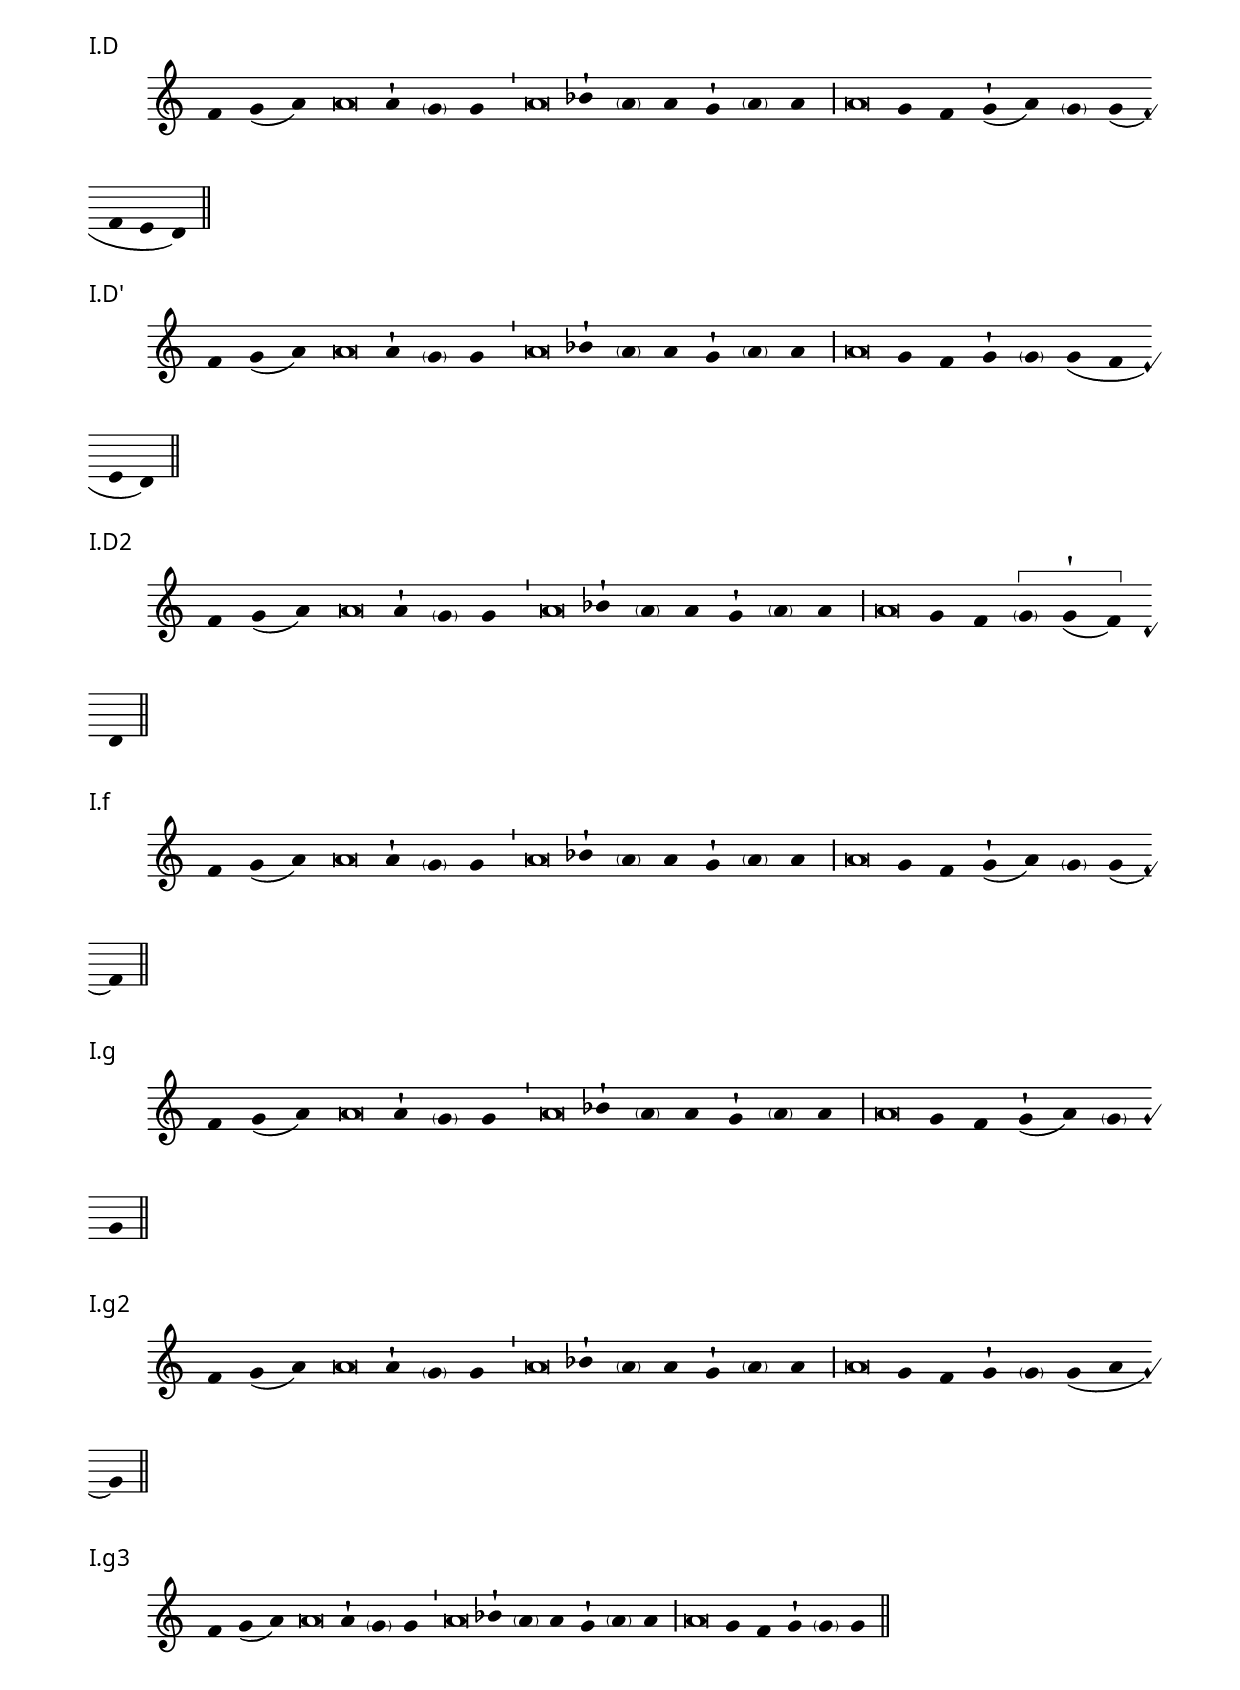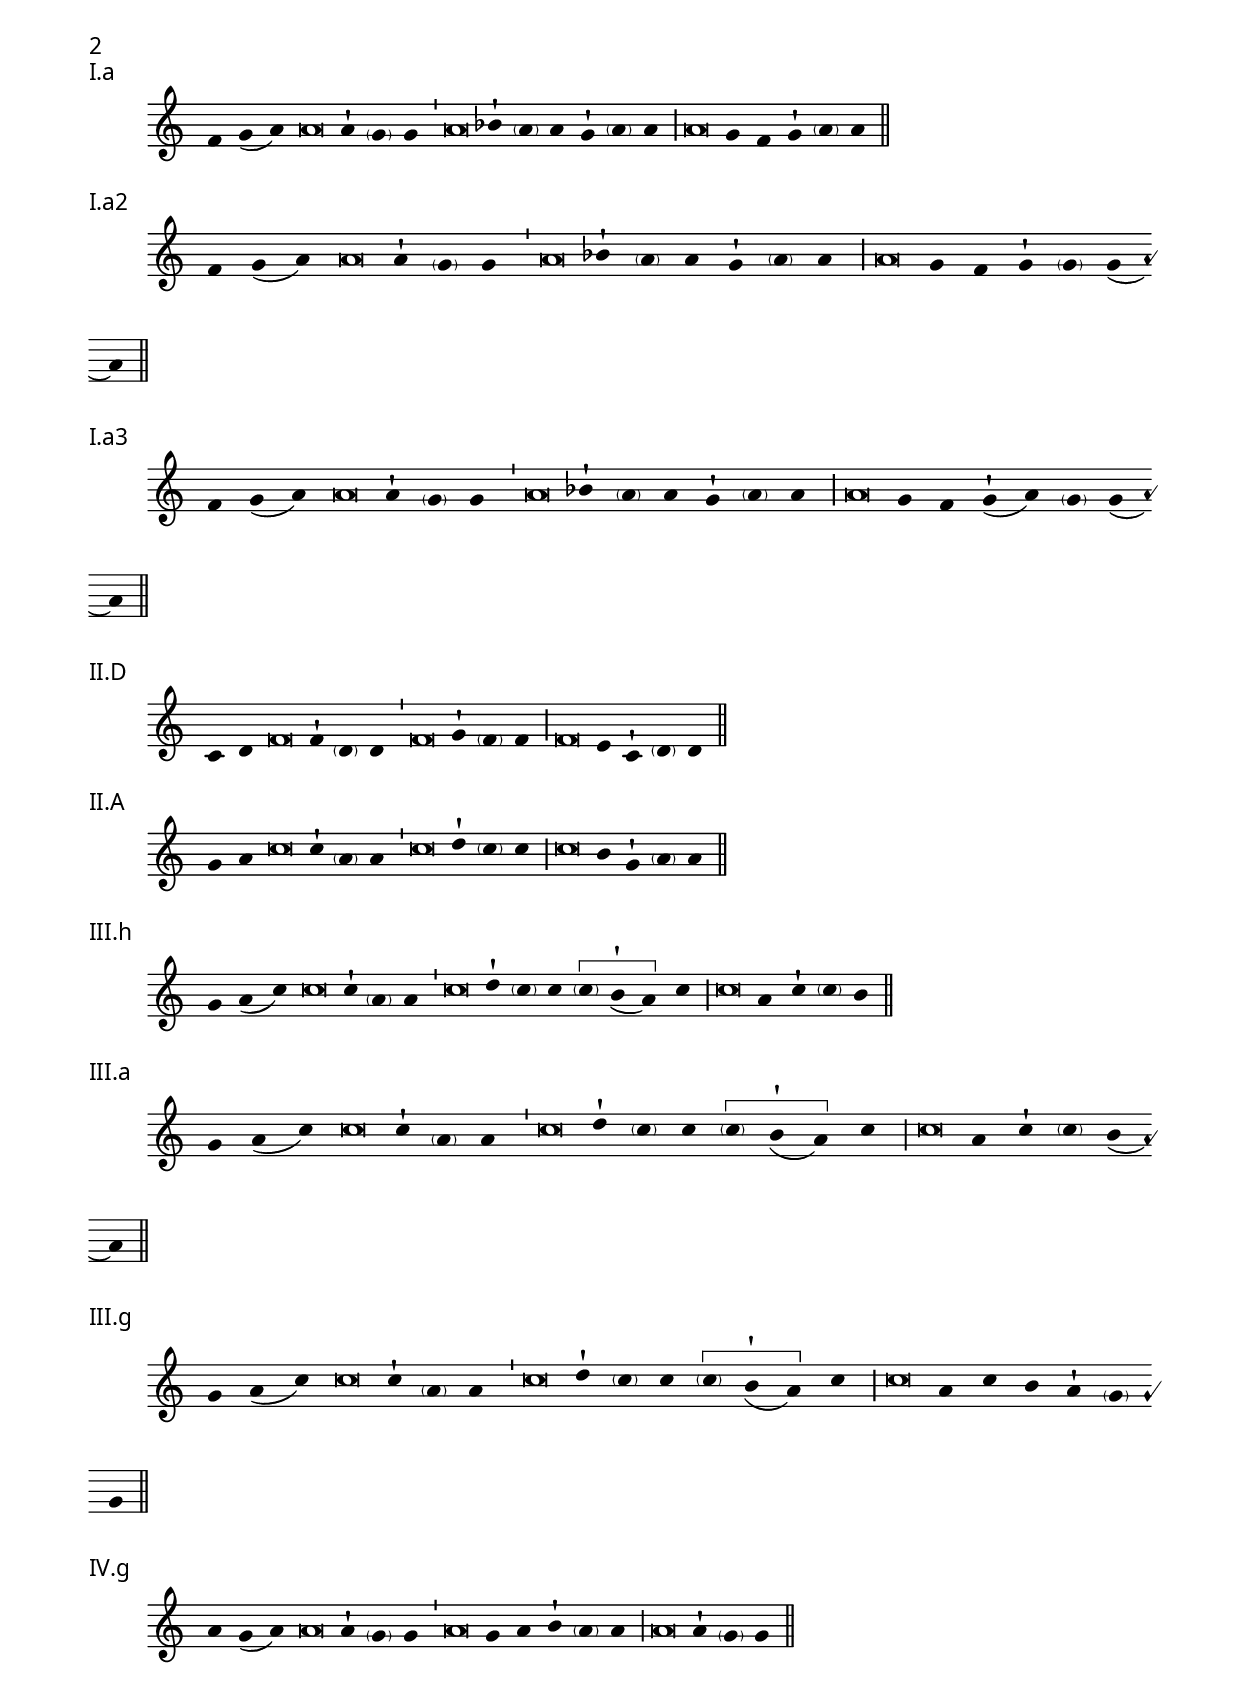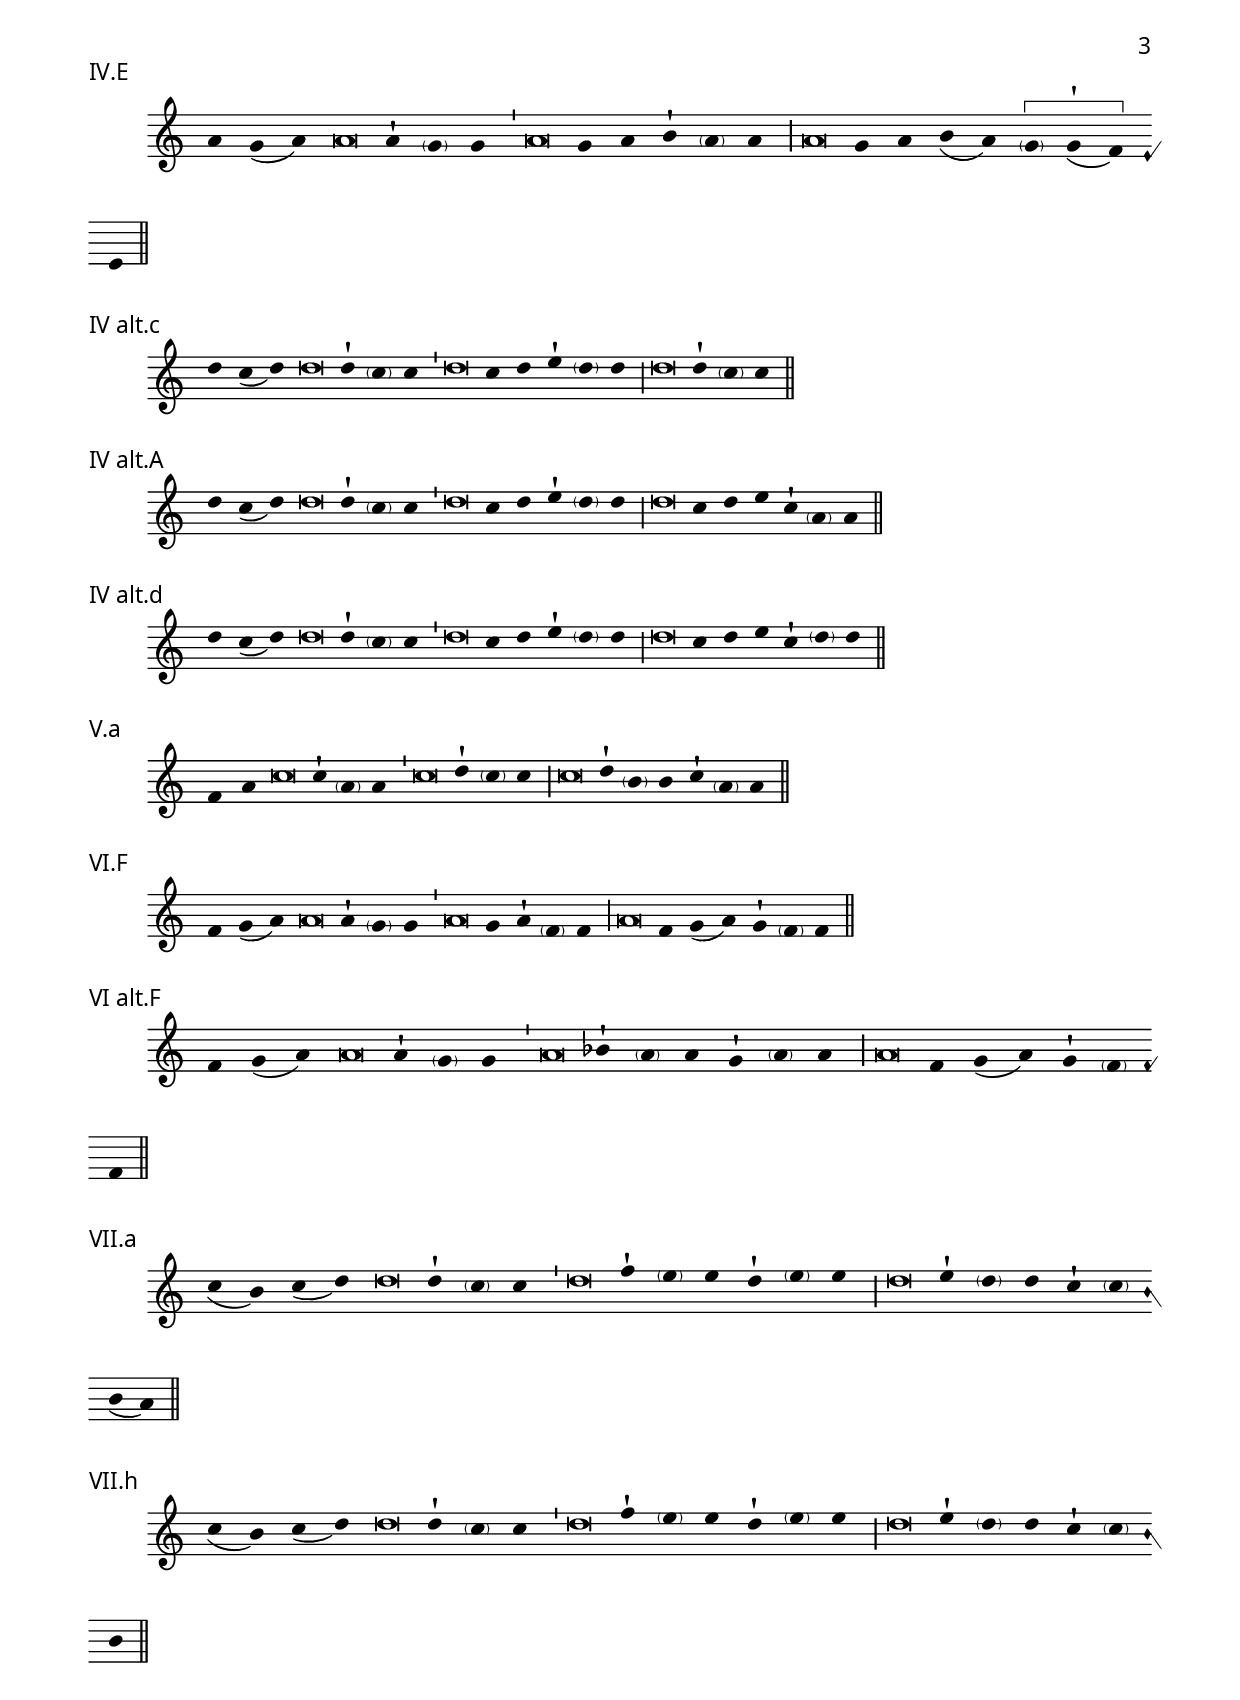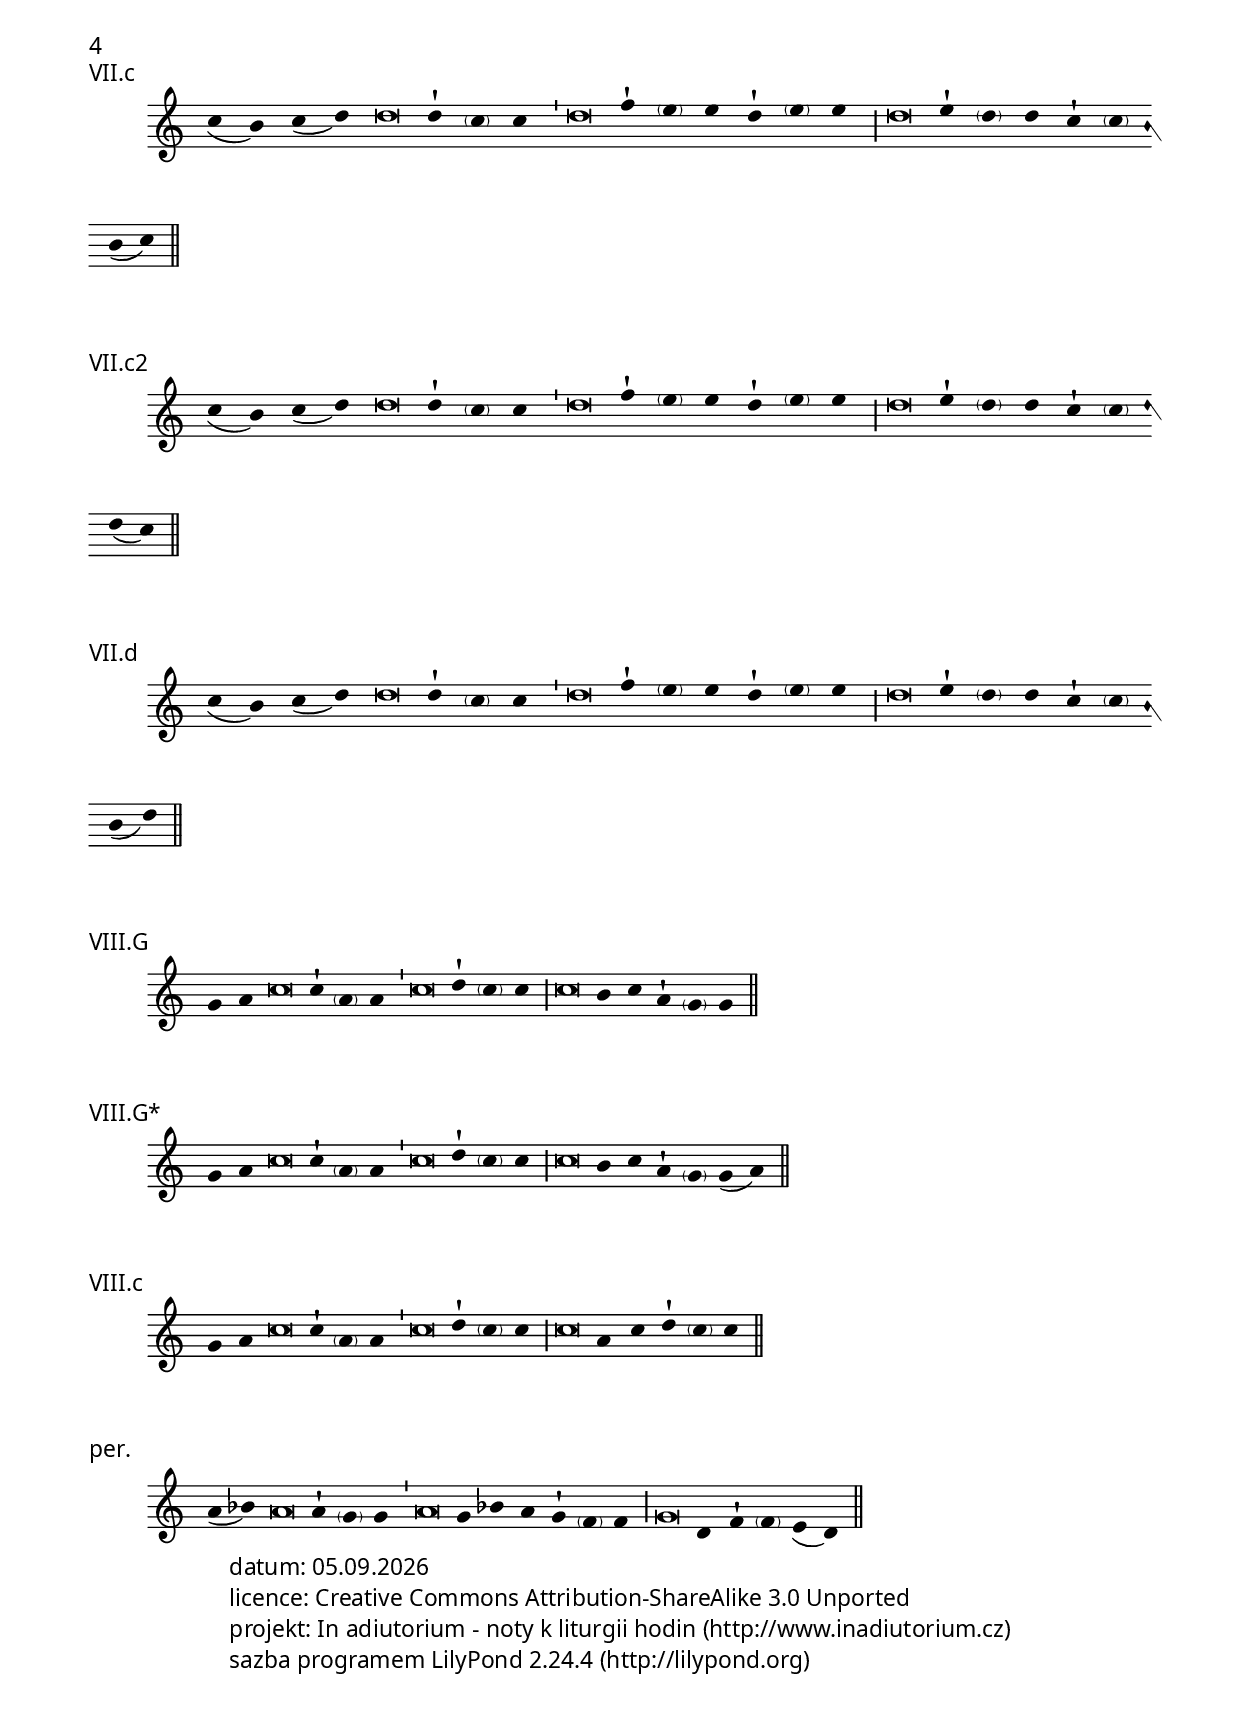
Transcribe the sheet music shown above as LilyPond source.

% generated by psalmtone.rb
\version "2.19.4"
\include "spolecne.ly"

\paper {
  scoreTitleMarkup = \markup\concat {
    \fromproperty #'header:modus . \fromproperty #'header:differentia
  }
}
\score{
  \relative c' {
    \choralniRezimPsalmodie
    f4 g( a)
    a\breve*1/8 a4^! \parenthesize g g \barMin
    a\breve*1/8 bes4^! \parenthesize a a g^! \parenthesize a a \barMaior
    a\breve*1/8 g4 f g(^! a) \parenthesize g g( f e d) \barFinalis
  }
  \header {
    modus = "I"
    differentia = "D"
    id = "I-D"
    piece = \markup\sestavTitulekBezZalmu
  }
  \layout { \layoutPsalmodie }
}
\score{
  \relative c' {
    \choralniRezimPsalmodie
    f4 g( a)
    a\breve*1/8 a4^! \parenthesize g g \barMin
    a\breve*1/8 bes4^! \parenthesize a a g^! \parenthesize a a \barMaior
    a\breve*1/8 g4 f g^! \parenthesize g g( f e d) \barFinalis
  }
  \header {
    modus = "I"
    differentia = "D'"
    id = "I-D'"
    piece = \markup\sestavTitulekBezZalmu
  }
  \layout { \layoutPsalmodie }
}
\score{
  \relative c' {
    \choralniRezimPsalmodie
    f4 g( a)
    a\breve*1/8 a4^! \parenthesize g g \barMin
    a\breve*1/8 bes4^! \parenthesize a a g^! \parenthesize a a \barMaior
    a\breve*1/8 g4 f \parenthesize g -\tweak HorizontalBracketText.text \markup\musicglyph #"scripts.ustaccatissimo" \startGroup g( f) \stopGroup d \barFinalis
  }
  \header {
    modus = "I"
    differentia = "D2"
    id = "I-D2"
    piece = \markup\sestavTitulekBezZalmu
  }
  \layout { \layoutPsalmodie }
}
\score{
  \relative c' {
    \choralniRezimPsalmodie
    f4 g( a)
    a\breve*1/8 a4^! \parenthesize g g \barMin
    a\breve*1/8 bes4^! \parenthesize a a g^! \parenthesize a a \barMaior
    a\breve*1/8 g4 f g(^! a) \parenthesize g g( f) \barFinalis
  }
  \header {
    modus = "I"
    differentia = "f"
    id = "I-f"
    piece = \markup\sestavTitulekBezZalmu
  }
  \layout { \layoutPsalmodie }
}
\score{
  \relative c' {
    \choralniRezimPsalmodie
    f4 g( a)
    a\breve*1/8 a4^! \parenthesize g g \barMin
    a\breve*1/8 bes4^! \parenthesize a a g^! \parenthesize a a \barMaior
    a\breve*1/8 g4 f g(^! a) \parenthesize g g \barFinalis
  }
  \header {
    modus = "I"
    differentia = "g"
    id = "I-g"
    piece = \markup\sestavTitulekBezZalmu
  }
  \layout { \layoutPsalmodie }
}
\score{
  \relative c' {
    \choralniRezimPsalmodie
    f4 g( a)
    a\breve*1/8 a4^! \parenthesize g g \barMin
    a\breve*1/8 bes4^! \parenthesize a a g^! \parenthesize a a \barMaior
    a\breve*1/8 g4 f g^! \parenthesize g g( a g) \barFinalis
  }
  \header {
    modus = "I"
    differentia = "g2"
    id = "I-g2"
    piece = \markup\sestavTitulekBezZalmu
  }
  \layout { \layoutPsalmodie }
}
\score{
  \relative c' {
    \choralniRezimPsalmodie
    f4 g( a)
    a\breve*1/8 a4^! \parenthesize g g \barMin
    a\breve*1/8 bes4^! \parenthesize a a g^! \parenthesize a a \barMaior
    a\breve*1/8 g4 f g^! \parenthesize g g \barFinalis
  }
  \header {
    modus = "I"
    differentia = "g3"
    id = "I-g3"
    piece = \markup\sestavTitulekBezZalmu
  }
  \layout { \layoutPsalmodie }
}
\score{
  \relative c' {
    \choralniRezimPsalmodie
    f4 g( a)
    a\breve*1/8 a4^! \parenthesize g g \barMin
    a\breve*1/8 bes4^! \parenthesize a a g^! \parenthesize a a \barMaior
    a\breve*1/8 g4 f g^! \parenthesize a a \barFinalis
  }
  \header {
    modus = "I"
    differentia = "a"
    id = "I-a"
    piece = \markup\sestavTitulekBezZalmu
  }
  \layout { \layoutPsalmodie }
}
\score{
  \relative c' {
    \choralniRezimPsalmodie
    f4 g( a)
    a\breve*1/8 a4^! \parenthesize g g \barMin
    a\breve*1/8 bes4^! \parenthesize a a g^! \parenthesize a a \barMaior
    a\breve*1/8 g4 f g^! \parenthesize g g( a) \barFinalis
  }
  \header {
    modus = "I"
    differentia = "a2"
    id = "I-a2"
    piece = \markup\sestavTitulekBezZalmu
  }
  \layout { \layoutPsalmodie }
}
\score{
  \relative c' {
    \choralniRezimPsalmodie
    f4 g( a)
    a\breve*1/8 a4^! \parenthesize g g \barMin
    a\breve*1/8 bes4^! \parenthesize a a g^! \parenthesize a a \barMaior
    a\breve*1/8 g4 f g(^! a) \parenthesize g g( a) \barFinalis
  }
  \header {
    modus = "I"
    differentia = "a3"
    id = "I-a3"
    piece = \markup\sestavTitulekBezZalmu
  }
  \layout { \layoutPsalmodie }
}

\score{
  \relative c' {
    \choralniRezimPsalmodie
    c4 d
    f\breve*1/8 f4^! \parenthesize d d \barMin
    f\breve*1/8 g4^! \parenthesize f f \barMaior
    f\breve*1/8 e4 c^! \parenthesize d d \barFinalis
  }
  \header {
    modus = "II"
    differentia = "D"
    id = "II-D"
    piece = \markup\sestavTitulekBezZalmu
  }
  \layout { \layoutPsalmodie }
}

\score{
  \relative c'' {
    \choralniRezimPsalmodie
    g4 a
    c\breve*1/8 c4^! \parenthesize a a \barMin
    c\breve*1/8 d4^! \parenthesize c c \barMaior
    c\breve*1/8 b4 g^! \parenthesize a a \barFinalis
  }
  \header {
    modus = "II"
    differentia = "A"
    id = "II-A"
    piece = \markup\sestavTitulekBezZalmu
  }
  \layout { \layoutPsalmodie }
}

\score{
  \relative c'' {
    \choralniRezimPsalmodie
    g4 a( c)
    c\breve*1/8 c4^! \parenthesize a a \barMin
    c\breve*1/8 d4^! \parenthesize c c \parenthesize c -\tweak HorizontalBracketText.text \markup\musicglyph #"scripts.ustaccatissimo" \startGroup b( a) \stopGroup c \barMaior
    c\breve*1/8 a4 c^! \parenthesize c b \barFinalis
  }
  \header {
    modus = "III"
    differentia = "h"
    id = "III-h"
    piece = \markup\sestavTitulekBezZalmu
  }
  \layout { \layoutPsalmodie }
}
\score{
  \relative c'' {
    \choralniRezimPsalmodie
    g4 a( c)
    c\breve*1/8 c4^! \parenthesize a a \barMin
    c\breve*1/8 d4^! \parenthesize c c \parenthesize c -\tweak HorizontalBracketText.text \markup\musicglyph #"scripts.ustaccatissimo" \startGroup b( a) \stopGroup c \barMaior
    c\breve*1/8 a4 c^! \parenthesize c b( a) \barFinalis
  }
  \header {
    modus = "III"
    differentia = "a"
    id = "III-a"
    piece = \markup\sestavTitulekBezZalmu
  }
  \layout { \layoutPsalmodie }
}
\score{
  \relative c'' {
    \choralniRezimPsalmodie
    g4 a( c)
    c\breve*1/8 c4^! \parenthesize a a \barMin
    c\breve*1/8 d4^! \parenthesize c c \parenthesize c -\tweak HorizontalBracketText.text \markup\musicglyph #"scripts.ustaccatissimo" \startGroup b( a) \stopGroup c \barMaior
    c\breve*1/8 a4 c b a^! \parenthesize g g \barFinalis
  }
  \header {
    modus = "III"
    differentia = "g"
    id = "III-g"
    piece = \markup\sestavTitulekBezZalmu
  }
  \layout { \layoutPsalmodie }
}

\score{
  \relative c'' {
    \choralniRezimPsalmodie
    a4 g( a)
    a\breve*1/8 a4^! \parenthesize g g \barMin
    a\breve*1/8 g4 a b^! \parenthesize a a \barMaior
    a\breve*1/8 a4^! \parenthesize g g \barFinalis
  }
  \header {
    modus = "IV"
    differentia = "g"
    id = "IV-g"
    piece = \markup\sestavTitulekBezZalmu
  }
  \layout { \layoutPsalmodie }
}
\score{
  \relative c'' {
    \choralniRezimPsalmodie
    a4 g( a)
    a\breve*1/8 a4^! \parenthesize g g \barMin
    a\breve*1/8 g4 a b^! \parenthesize a a \barMaior
    a\breve*1/8 g4 a b( a) \parenthesize g -\tweak HorizontalBracketText.text \markup\musicglyph #"scripts.ustaccatissimo" \startGroup g( f) \stopGroup e \barFinalis
  }
  \header {
    modus = "IV"
    differentia = "E"
    id = "IV-E"
    piece = \markup\sestavTitulekBezZalmu
  }
  \layout { \layoutPsalmodie }
}

\score{
  \relative c'' {
    \choralniRezimPsalmodie
    d4 c( d)
    d\breve*1/8 d4^! \parenthesize c c \barMin
    d\breve*1/8 c4 d e^! \parenthesize d d \barMaior
    d\breve*1/8 d4^! \parenthesize c c \barFinalis
  }
  \header {
    modus = "IV alt"
    differentia = "c"
    id = "IValt-c"
    piece = \markup\sestavTitulekBezZalmu
  }
  \layout { \layoutPsalmodie }
}
\score{
  \relative c'' {
    \choralniRezimPsalmodie
    d4 c( d)
    d\breve*1/8 d4^! \parenthesize c c \barMin
    d\breve*1/8 c4 d e^! \parenthesize d d \barMaior
    d\breve*1/8 c4 d e c^! \parenthesize a a \barFinalis
  }
  \header {
    modus = "IV alt"
    differentia = "A"
    id = "IValt-A"
    piece = \markup\sestavTitulekBezZalmu
  }
  \layout { \layoutPsalmodie }
}
\score{
  \relative c'' {
    \choralniRezimPsalmodie
    d4 c( d)
    d\breve*1/8 d4^! \parenthesize c c \barMin
    d\breve*1/8 c4 d e^! \parenthesize d d \barMaior
    d\breve*1/8 c4 d e c^! \parenthesize d d \barFinalis
  }
  \header {
    modus = "IV alt"
    differentia = "d"
    id = "IValt-d"
    piece = \markup\sestavTitulekBezZalmu
  }
  \layout { \layoutPsalmodie }
}

\score{
  \relative c' {
    \choralniRezimPsalmodie
    f4 a
    c\breve*1/8 c4^! \parenthesize a a \barMin
    c\breve*1/8 d4^! \parenthesize c c \barMaior
    c\breve*1/8 d4^! \parenthesize b b c^! \parenthesize a a \barFinalis
  }
  \header {
    modus = "V"
    differentia = "a"
    id = "V-a"
    piece = \markup\sestavTitulekBezZalmu
  }
  \layout { \layoutPsalmodie }
}

\score{
  \relative c' {
    \choralniRezimPsalmodie
    f4 g( a)
    a\breve*1/8 a4^! \parenthesize g g \barMin
    a\breve*1/8 g4 a^! \parenthesize f f \barMaior
    a\breve*1/8 f4 g( a) g^! \parenthesize f f \barFinalis
  }
  \header {
    modus = "VI"
    differentia = "F"
    id = "VI-F"
    piece = \markup\sestavTitulekBezZalmu
  }
  \layout { \layoutPsalmodie }
}

\score{
  \relative c' {
    \choralniRezimPsalmodie
    f4 g( a)
    a\breve*1/8 a4^! \parenthesize g g \barMin
    a\breve*1/8 bes4^! \parenthesize a a g^! \parenthesize a a \barMaior
    a\breve*1/8 f4 g( a) g^! \parenthesize f f \barFinalis
  }
  \header {
    modus = "VI alt"
    differentia = "F"
    id = "VIalt-F"
    piece = \markup\sestavTitulekBezZalmu
  }
  \layout { \layoutPsalmodie }
}

\score{
  \relative c'' {
    \choralniRezimPsalmodie
    c4( b) c( d)
    d\breve*1/8 d4^! \parenthesize c c \barMin
    d\breve*1/8 f4^! \parenthesize e e d^! \parenthesize e e \barMaior
    d\breve*1/8 e4^! \parenthesize d d c^! \parenthesize c b( a) \barFinalis
  }
  \header {
    modus = "VII"
    differentia = "a"
    id = "VII-a"
    piece = \markup\sestavTitulekBezZalmu
  }
  \layout { \layoutPsalmodie }
}
\score{
  \relative c'' {
    \choralniRezimPsalmodie
    c4( b) c( d)
    d\breve*1/8 d4^! \parenthesize c c \barMin
    d\breve*1/8 f4^! \parenthesize e e d^! \parenthesize e e \barMaior
    d\breve*1/8 e4^! \parenthesize d d c^! \parenthesize c b \barFinalis
  }
  \header {
    modus = "VII"
    differentia = "h"
    id = "VII-h"
    piece = \markup\sestavTitulekBezZalmu
  }
  \layout { \layoutPsalmodie }
}
\score{
  \relative c'' {
    \choralniRezimPsalmodie
    c4( b) c( d)
    d\breve*1/8 d4^! \parenthesize c c \barMin
    d\breve*1/8 f4^! \parenthesize e e d^! \parenthesize e e \barMaior
    d\breve*1/8 e4^! \parenthesize d d c^! \parenthesize c b( c) \barFinalis
  }
  \header {
    modus = "VII"
    differentia = "c"
    id = "VII-c"
    piece = \markup\sestavTitulekBezZalmu
  }
  \layout { \layoutPsalmodie }
}
\score{
  \relative c'' {
    \choralniRezimPsalmodie
    c4( b) c( d)
    d\breve*1/8 d4^! \parenthesize c c \barMin
    d\breve*1/8 f4^! \parenthesize e e d^! \parenthesize e e \barMaior
    d\breve*1/8 e4^! \parenthesize d d c^! \parenthesize c d( c) \barFinalis
  }
  \header {
    modus = "VII"
    differentia = "c2"
    id = "VII-c2"
    piece = \markup\sestavTitulekBezZalmu
  }
  \layout { \layoutPsalmodie }
}
\score{
  \relative c'' {
    \choralniRezimPsalmodie
    c4( b) c( d)
    d\breve*1/8 d4^! \parenthesize c c \barMin
    d\breve*1/8 f4^! \parenthesize e e d^! \parenthesize e e \barMaior
    d\breve*1/8 e4^! \parenthesize d d c^! \parenthesize c b( d) \barFinalis
  }
  \header {
    modus = "VII"
    differentia = "d"
    id = "VII-d"
    piece = \markup\sestavTitulekBezZalmu
  }
  \layout { \layoutPsalmodie }
}

\score{
  \relative c'' {
    \choralniRezimPsalmodie
    g4 a
    c\breve*1/8 c4^! \parenthesize a a \barMin
    c\breve*1/8 d4^! \parenthesize c c \barMaior
    c\breve*1/8 b4 c a^! \parenthesize g g \barFinalis
  }
  \header {
    modus = "VIII"
    differentia = "G"
    id = "VIII-G"
    piece = \markup\sestavTitulekBezZalmu
  }
  \layout { \layoutPsalmodie }
}
\score{
  \relative c'' {
    \choralniRezimPsalmodie
    g4 a
    c\breve*1/8 c4^! \parenthesize a a \barMin
    c\breve*1/8 d4^! \parenthesize c c \barMaior
    c\breve*1/8 b4 c a^! \parenthesize g g( a) \barFinalis
  }
  \header {
    modus = "VIII"
    differentia = "G*"
    id = "VIII-G*"
    piece = \markup\sestavTitulekBezZalmu
  }
  \layout { \layoutPsalmodie }
}
\score{
  \relative c'' {
    \choralniRezimPsalmodie
    g4 a
    c\breve*1/8 c4^! \parenthesize a a \barMin
    c\breve*1/8 d4^! \parenthesize c c \barMaior
    c\breve*1/8 a4 c d^! \parenthesize c c \barFinalis
  }
  \header {
    modus = "VIII"
    differentia = "c"
    id = "VIII-c"
    piece = \markup\sestavTitulekBezZalmu
  }
  \layout { \layoutPsalmodie }
}

\score{
  \relative c'' {
    \choralniRezimPsalmodie
    a4( bes)
    a\breve*1/8 a4^! \parenthesize g g \barMin
    a\breve*1/8 g4 bes a g^! \parenthesize f f \barMaior
    g\breve*1/8 d4 f^! \parenthesize f e( d) \barFinalis
  }
  \header {
    modus = "per"
    differentia = ""
    id = "per"
    piece = \markup\sestavTitulekBezZalmu
  }
  \layout { \layoutPsalmodie }
}

